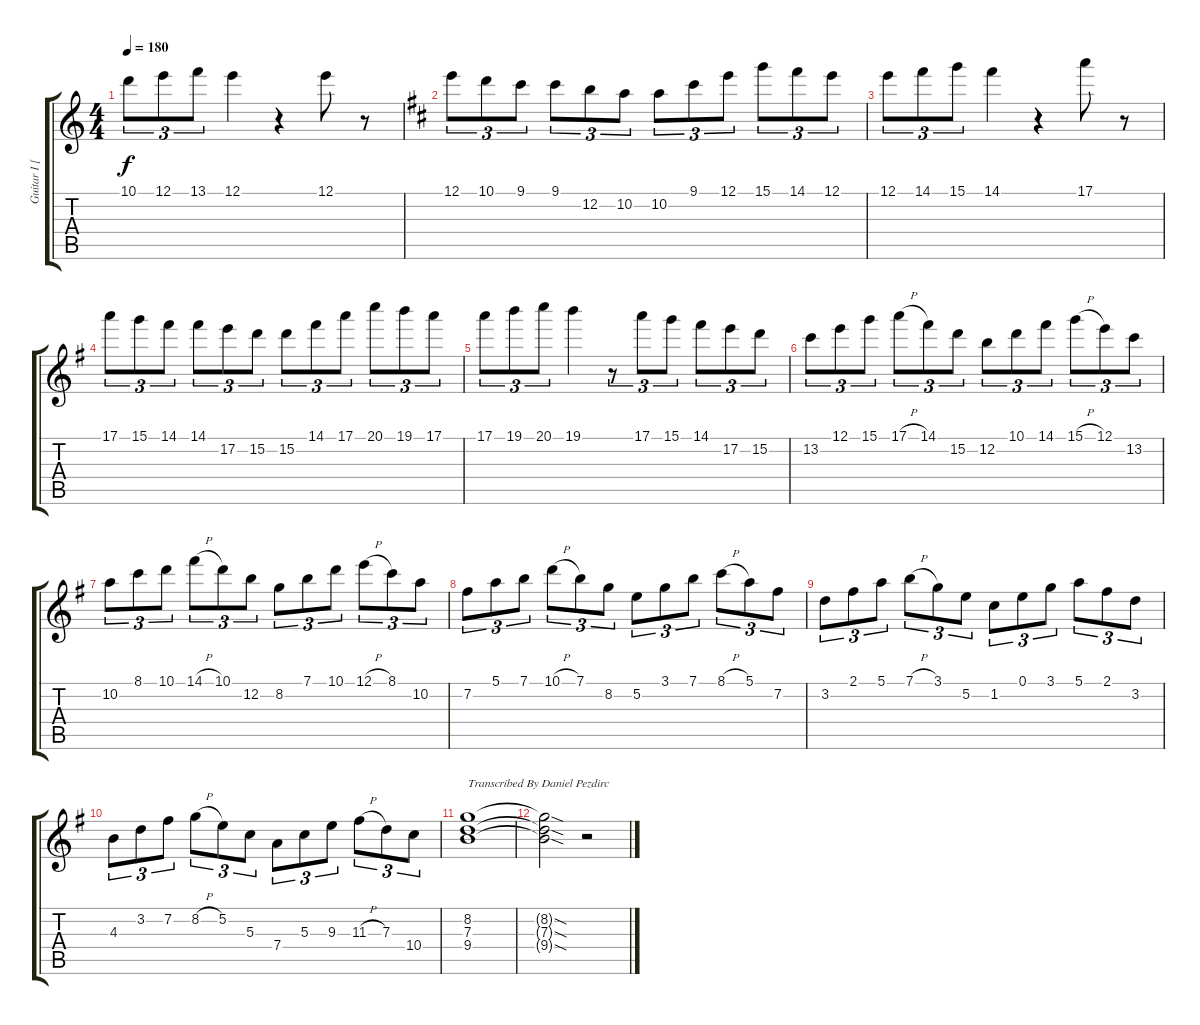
\track ("Guitar I [Paul]" "Guitar I [") {instrument distortionguitar}
\staff {score tabs}
\tuning (E4 B3 G3 D3 A2 E2) {hide}
\ts (4 4)
\tempo 180
\clef g2
\ks c
10.1.8{tu (3 2) dy f} 12.1.8{tu (3 2)} 13.1.8{tu (3 2)} 12.1.4 r.4 12.1.8 r.8 |
\ks d
12.1.8{tu (3 2)} 10.1.8{tu (3 2)} 9.1.8{tu (3 2)} 9.1.8{tu (3 2)} 12.2.8{tu (3 2)} 10.2.8{tu (3 2)} 10.2.8{tu (3 2)} 9.1.8{tu (3 2)} 12.1.8{tu (3 2)} 15.1.8{tu (3 2)} 14.1.8{tu (3 2)} 12.1.8{tu (3 2)} |
12.1.8{tu (3 2)} 14.1.8{tu (3 2)} 15.1.8{tu (3 2)} 14.1.4 r.4 17.1.8 r.8 |
\ks g
17.1.8{tu (3 2)} 15.1.8{tu (3 2)} 14.1.8{tu (3 2)} 14.1.8{tu (3 2)} 17.2.8{tu (3 2)} 15.2.8{tu (3 2)} 15.2.8{tu (3 2)} 14.1.8{tu (3 2)} 17.1.8{tu (3 2)} 20.1.8{tu (3 2)} 19.1.8{tu (3 2)} 17.1.8{tu (3 2)} |
17.1.8{tu (3 2)} 19.1.8{tu (3 2)} 20.1.8{tu (3 2)} 19.1.4 r.8{tu (3 2)} 17.1.8{tu (3 2)} 15.1.8{tu (3 2)} 14.1.8{tu (3 2)} 17.2.8{tu (3 2)} 15.2.8{tu (3 2)} |
13.2.8{tu (3 2)} 12.1.8{tu (3 2)} 15.1.8{tu (3 2)} 17.1{h}.8{tu (3 2)} 14.1.8{tu (3 2)} 15.2.8{tu (3 2)} 12.2.8{tu (3 2)} 10.1.8{tu (3 2)} 14.1.8{tu (3 2)} 15.1{h}.8{tu (3 2)} 12.1.8{tu (3 2)} 13.2.8{tu (3 2)} |
10.2.8{tu (3 2)} 8.1.8{tu (3 2)} 10.1.8{tu (3 2)} 14.1{h}.8{tu (3 2)} 10.1.8{tu (3 2)} 12.2.8{tu (3 2)} 8.2.8{tu (3 2)} 7.1.8{tu (3 2)} 10.1.8{tu (3 2)} 12.1{h}.8{tu (3 2)} 8.1.8{tu (3 2)} 10.2.8{tu (3 2)} |
7.2.8{tu (3 2)} 5.1.8{tu (3 2)} 7.1.8{tu (3 2)} 10.1{h}.8{tu (3 2)} 7.1.8{tu (3 2)} 8.2.8{tu (3 2)} 5.2.8{tu (3 2)} 3.1.8{tu (3 2)} 7.1.8{tu (3 2)} 8.1{h}.8{tu (3 2)} 5.1.8{tu (3 2)} 7.2.8{tu (3 2)} |
3.2.8{tu (3 2)} 2.1.8{tu (3 2)} 5.1.8{tu (3 2)} 7.1{h}.8{tu (3 2)} 3.1.8{tu (3 2)} 5.2.8{tu (3 2)} 1.2.8{tu (3 2)} 0.1.8{tu (3 2)} 3.1.8{tu (3 2)} 5.1.8{tu (3 2)} 2.1.8{tu (3 2)} 3.2.8{tu (3 2)} |
4.3.8{tu (3 2)} 3.2.8{tu (3 2)} 7.2.8{tu (3 2)} 8.2{h}.8{tu (3 2)} 5.2.8{tu (3 2)} 5.3.8{tu (3 2)} 7.4.8{tu (3 2)} 5.3.8{tu (3 2)} 9.3.8{tu (3 2)} 11.3{h}.8{tu (3 2)} 7.3.8{tu (3 2)} 10.4.8{tu (3 2)} |
(8.2 7.3 9.4).1{txt "Transcribed By Daniel Pezdirc"} |
(8.2{sod t} 7.3{sod t} 9.4{sod t}).2 r.2
